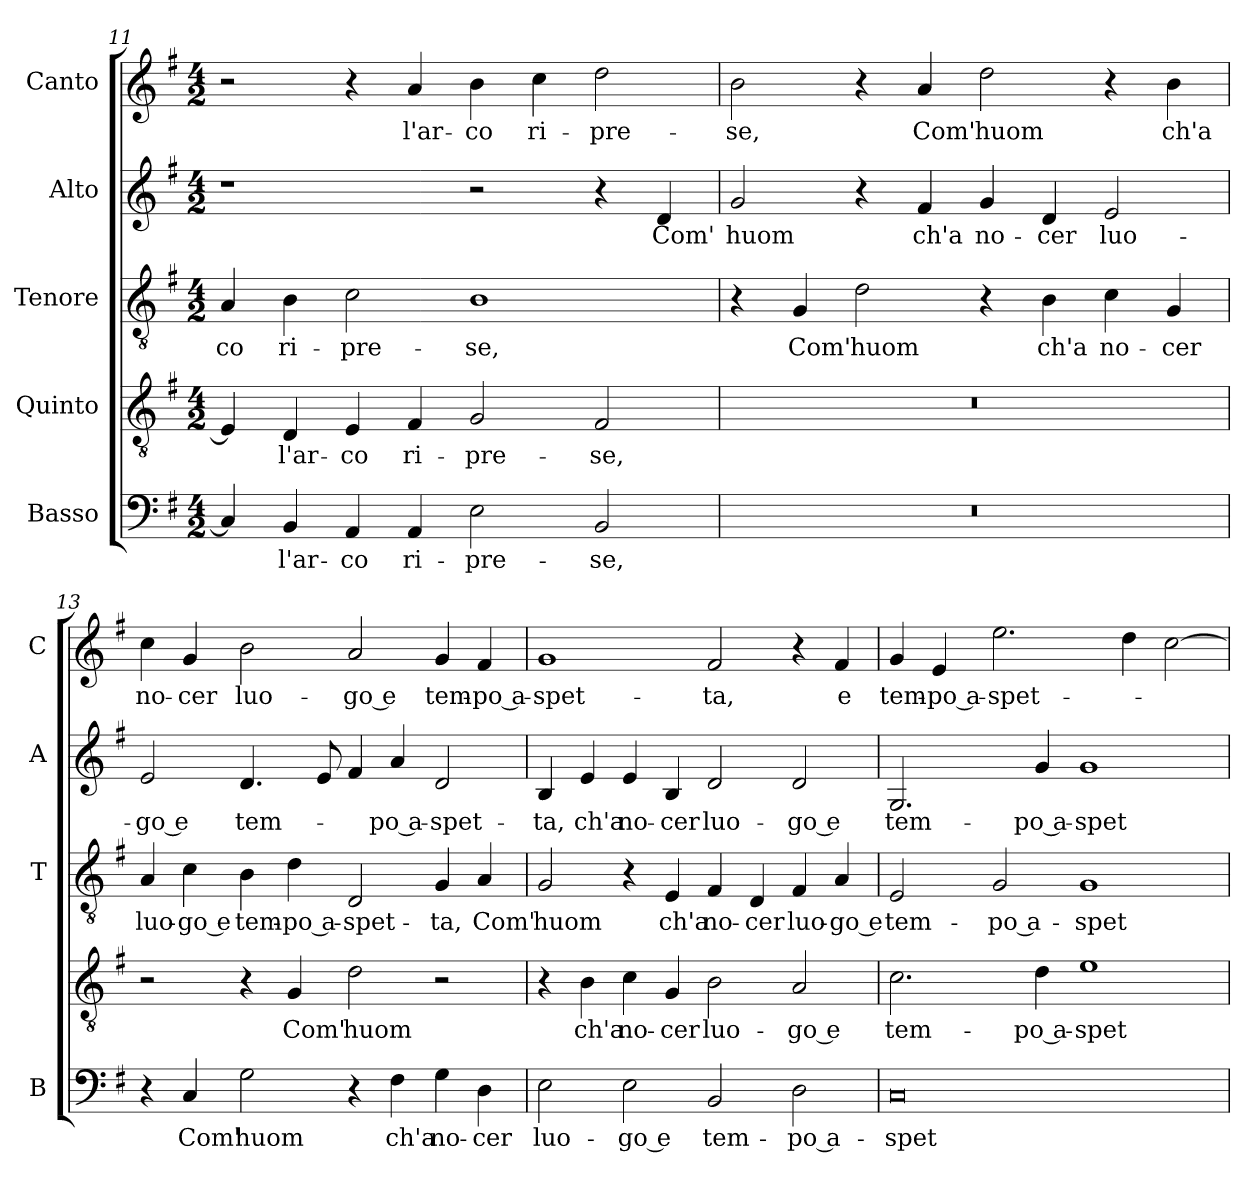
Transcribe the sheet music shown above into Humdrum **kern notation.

**kern	**text	**kern	**text	**kern	**text	**kern	**text	**kern	**text
*part5	*part5	*part4	*part4	*part3	*part3	*part2	*part2	*part1	*part1
*staff5	*staff5	*staff4	*staff4	*staff3	*staff3	*staff2	*staff2	*staff1	*staff1
*I"Basso	*	*I"Quinto	*	*I"Tenore	*	*I"Alto	*	*I"Canto	*
*I'B	*	*	*	*I'T	*	*I'A	*	*I'C	*
*clefF4	*	*clefGv2	*	*clefGv2	*	*clefG2	*	*clefG2	*
*k[f#]	*	*k[f#]	*	*k[f#]	*	*k[f#]	*	*k[f#]	*
*G:	*	*G:	*	*G:	*	*G:	*	*G:	*
*M4/2	*	*M4/2	*	*M4/2	*	*M4/2	*	*M4/2	*
=11	=11	=11	=11	=11	=11	=11	=11	=11	=11
!	!	!	!	!	!LO:LY:b	!	!	!	!
4C/]	.	4E/]	.	4A/	-co	1r	.	2r	.
!	!LO:LY:b	!	!	!	!	!	!	!	!
!	!	!	!LO:LY:b	!	!	!	!	!	!
!	!	!	!	!	!LO:LY:b	!	!	!	!
4BB/	l'ar-	4D/	l'ar-	4B\	ri-	.	.	.	.
!	!LO:LY:b	!	!	!	!	!	!	!	!
!	!	!	!LO:LY:b	!	!	!	!	!	!
!	!	!	!	!	!LO:LY:b	!	!	!	!
4AA/	-co	4E/	-co	2c\	-pre-	.	.	4r	.
!	!LO:LY:b	!	!	!	!	!	!	!	!
!	!	!	!LO:LY:b	!	!	!	!	!	!
!	!	!	!	!	!	!	!	!	!LO:LY:b
4AA/	ri-	4F#/	ri-	.	.	.	.	4a/	l'ar-
!	!LO:LY:b	!	!	!	!	!	!	!	!
!	!	!	!LO:LY:b	!	!	!	!	!	!
!	!	!	!	!	!LO:LY:b	!	!	!	!
!	!	!	!	!	!	!	!	!	!LO:LY:b
2E\	-pre-	2G/	-pre-	1B	-se,	2r	.	4b\	-co
!	!	!	!	!	!	!	!	!	!LO:LY:b
.	.	.	.	.	.	.	.	4cc\	ri-
!	!LO:LY:b	!	!	!	!	!	!	!	!
!	!	!	!LO:LY:b	!	!	!	!	!	!
!	!	!	!	!	!	!	!	!	!LO:LY:b
2BB/	-se,	2F#/	-se,	.	.	4r	.	2dd\	-pre-
!	!	!	!	!	!	!	!LO:LY:b	!	!
.	.	.	.	.	.	4d/	Com'	.	.
!!LO:LB:g=z
=12	=12	=12	=12	=12	=12	=12	=12	=12	=12
!	!	!	!	!	!	!	!LO:LY:b	!	!
!	!	!	!	!	!	!	!	!	!LO:LY:b
0r	.	0r	.	4r	.	2g/	huom	2b\	-se,
!	!	!	!	!	!LO:LY:b	!	!	!	!
.	.	.	.	4G/	Com'	.	.	.	.
!	!	!	!	!	!LO:LY:b	!	!	!	!
.	.	.	.	2d\	huom	4r	.	4r	.
!	!	!	!	!	!	!	!LO:LY:b	!	!
!	!	!	!	!	!	!	!	!	!LO:LY:b
.	.	.	.	.	.	4f#/	ch'a	4a/	Com'
!	!	!	!	!	!	!	!LO:LY:b	!	!
!	!	!	!	!	!	!	!	!	!LO:LY:b
.	.	.	.	4r	.	4g/	no-	2dd\	huom
!	!	!	!	!	!LO:LY:b	!	!	!	!
!	!	!	!	!	!	!	!LO:LY:b	!	!
.	.	.	.	4B\	ch'a	4d/	-cer	.	.
!	!	!	!	!	!LO:LY:b	!	!	!	!
!	!	!	!	!	!	!	!LO:LY:b	!	!
.	.	.	.	4c\	no-	2e/	luo-	4r	.
!	!	!	!	!	!LO:LY:b	!	!	!	!
!	!	!	!	!	!	!	!	!	!LO:LY:b
.	.	.	.	4G/	-cer	.	.	4b\	ch'a
=13	=13	=13	=13	=13	=13	=13	=13	=13	=13
!	!	!	!	!	!LO:LY:b	!	!	!	!
!	!	!	!	!	!	!	!LO:LY:b	!	!
!	!	!	!	!	!	!	!	!	!LO:LY:b
4r	.	2r	.	4A/	luo-	2e/	-go e	4cc\	no-
!	!LO:LY:b	!	!	!	!	!	!	!	!
!	!	!	!	!	!LO:LY:b	!	!	!	!
!	!	!	!	!	!	!	!	!	!LO:LY:b
4C/	Com'	.	.	4c\	-go e	.	.	4g/	-cer
!	!LO:LY:b	!	!	!	!	!	!	!	!
!	!	!	!	!	!LO:LY:b	!	!	!	!
!	!	!	!	!	!	!	!LO:LY:b	!	!
!	!	!	!	!	!	!	!	!	!LO:LY:b
2G\	huom	4r	.	4B\	tem-	4.d/	tem-	2b\	luo-
!	!	!	!LO:LY:b	!	!	!	!	!	!
!	!	!	!	!	!LO:LY:b	!	!	!	!
.	.	4G/	Com'	4d\	-po a-	.	.	.	.
.	.	.	.	.	.	8e/	.	.	.
!	!	!	!LO:LY:b	!	!	!	!	!	!
!	!	!	!	!	!LO:LY:b	!	!	!	!
!	!	!	!	!	!	!	!	!	!LO:LY:b
4r	.	2d\	huom	2D/	-spet-	4f#/	.	2a/	-go e
!	!LO:LY:b	!	!	!	!	!	!	!	!
!	!	!	!	!	!	!	!LO:LY:b	!	!
4F#\	ch'a	.	.	.	.	4a/	-po a-	.	.
!	!LO:LY:b	!	!	!	!	!	!	!	!
!	!	!	!	!	!LO:LY:b	!	!	!	!
!	!	!	!	!	!	!	!LO:LY:b	!	!
!	!	!	!	!	!	!	!	!	!LO:LY:b
4G\	no-	2r	.	4G/	-ta,	2d/	-spet-	4g/	tem-
!	!LO:LY:b	!	!	!	!	!	!	!	!
!	!	!	!	!	!LO:LY:b	!	!	!	!
!	!	!	!	!	!	!	!	!	!LO:LY:b
4D\	-cer	.	.	4A/	Com'	.	.	4f#/	-po a-
=14	=14	=14	=14	=14	=14	=14	=14	=14	=14
!	!LO:LY:b	!	!	!	!	!	!	!	!
!	!	!	!	!	!LO:LY:b	!	!	!	!
!	!	!	!	!	!	!	!LO:LY:b	!	!
!	!	!	!	!	!	!	!	!	!LO:LY:b
2E\	luo-	4r	.	2G/	huom	4B/	-ta,	1g	-spet-
!	!	!	!LO:LY:b	!	!	!	!	!	!
!	!	!	!	!	!	!	!LO:LY:b	!	!
.	.	4B\	ch'a	.	.	4e/	ch'a	.	.
!	!LO:LY:b	!	!	!	!	!	!	!	!
!	!	!	!LO:LY:b	!	!	!	!	!	!
!	!	!	!	!	!	!	!LO:LY:b	!	!
2E\	-go e	4c\	no-	4r	.	4e/	no-	.	.
!	!	!	!LO:LY:b	!	!	!	!	!	!
!	!	!	!	!	!LO:LY:b	!	!	!	!
!	!	!	!	!	!	!	!LO:LY:b	!	!
.	.	4G/	-cer	4E/	ch'a	4B/	-cer	.	.
!	!LO:LY:b	!	!	!	!	!	!	!	!
!	!	!	!LO:LY:b	!	!	!	!	!	!
!	!	!	!	!	!LO:LY:b	!	!	!	!
!	!	!	!	!	!	!	!LO:LY:b	!	!
!	!	!	!	!	!	!	!	!	!LO:LY:b
2BB/	tem-	2B\	luo-	4F#/	no-	2d/	luo-	2f#/	-ta,
!	!	!	!	!	!LO:LY:b	!	!	!	!
.	.	.	.	4D/	-cer	.	.	.	.
!	!LO:LY:b	!	!	!	!	!	!	!	!
!	!	!	!LO:LY:b	!	!	!	!	!	!
!	!	!	!	!	!LO:LY:b	!	!	!	!
!	!	!	!	!	!	!	!LO:LY:b	!	!
2D\	-po a-	2A/	-go e	4F#/	luo-	2d/	-go e	4r	.
!	!	!	!	!	!LO:LY:b	!	!	!	!
!	!	!	!	!	!	!	!	!	!LO:LY:b
.	.	.	.	4A/	-go e	.	.	4f#/	e
!!LO:LB:g=z
=15	=15	=15	=15	=15	=15	=15	=15	=15	=15
!	!LO:LY:b	!	!	!	!	!	!	!	!
!	!	!	!LO:LY:b	!	!	!	!	!	!
!	!	!	!	!	!LO:LY:b	!	!	!	!
!	!	!	!	!	!	!	!LO:LY:b	!	!
!	!	!	!	!	!	!	!	!	!LO:LY:b
0C	-spet-	2.c\	tem-	2E/	tem-	2.G/	tem-	4g/	tem-
!	!	!	!	!	!	!	!	!	!LO:LY:b
.	.	.	.	.	.	.	.	4e/	-po a-
!	!	!	!	!	!LO:LY:b	!	!	!	!
!	!	!	!	!	!	!	!	!	!LO:LY:b
.	.	.	.	2G/	-po a-	.	.	2.ee\	-spet-
!	!	!	!LO:LY:b	!	!	!	!	!	!
!	!	!	!	!	!	!	!LO:LY:b	!	!
.	.	4d\	-po a-	.	.	4g/	-po a-	.	.
!	!	!	!LO:LY:b	!	!	!	!	!	!
!	!	!	!	!	!LO:LY:b	!	!	!	!
!	!	!	!	!	!	!	!LO:LY:b	!	!
.	.	1e	-spet-	1G	-spet-	1g	-spet-	.	.
.	.	.	.	.	.	.	.	4dd\	.
.	.	.	.	.	.	.	.	[2cc\	.
=	=	=	=	=	=	=	=	=	=
*-	*-	*-	*-	*-	*-	*-	*-	*-	*-
